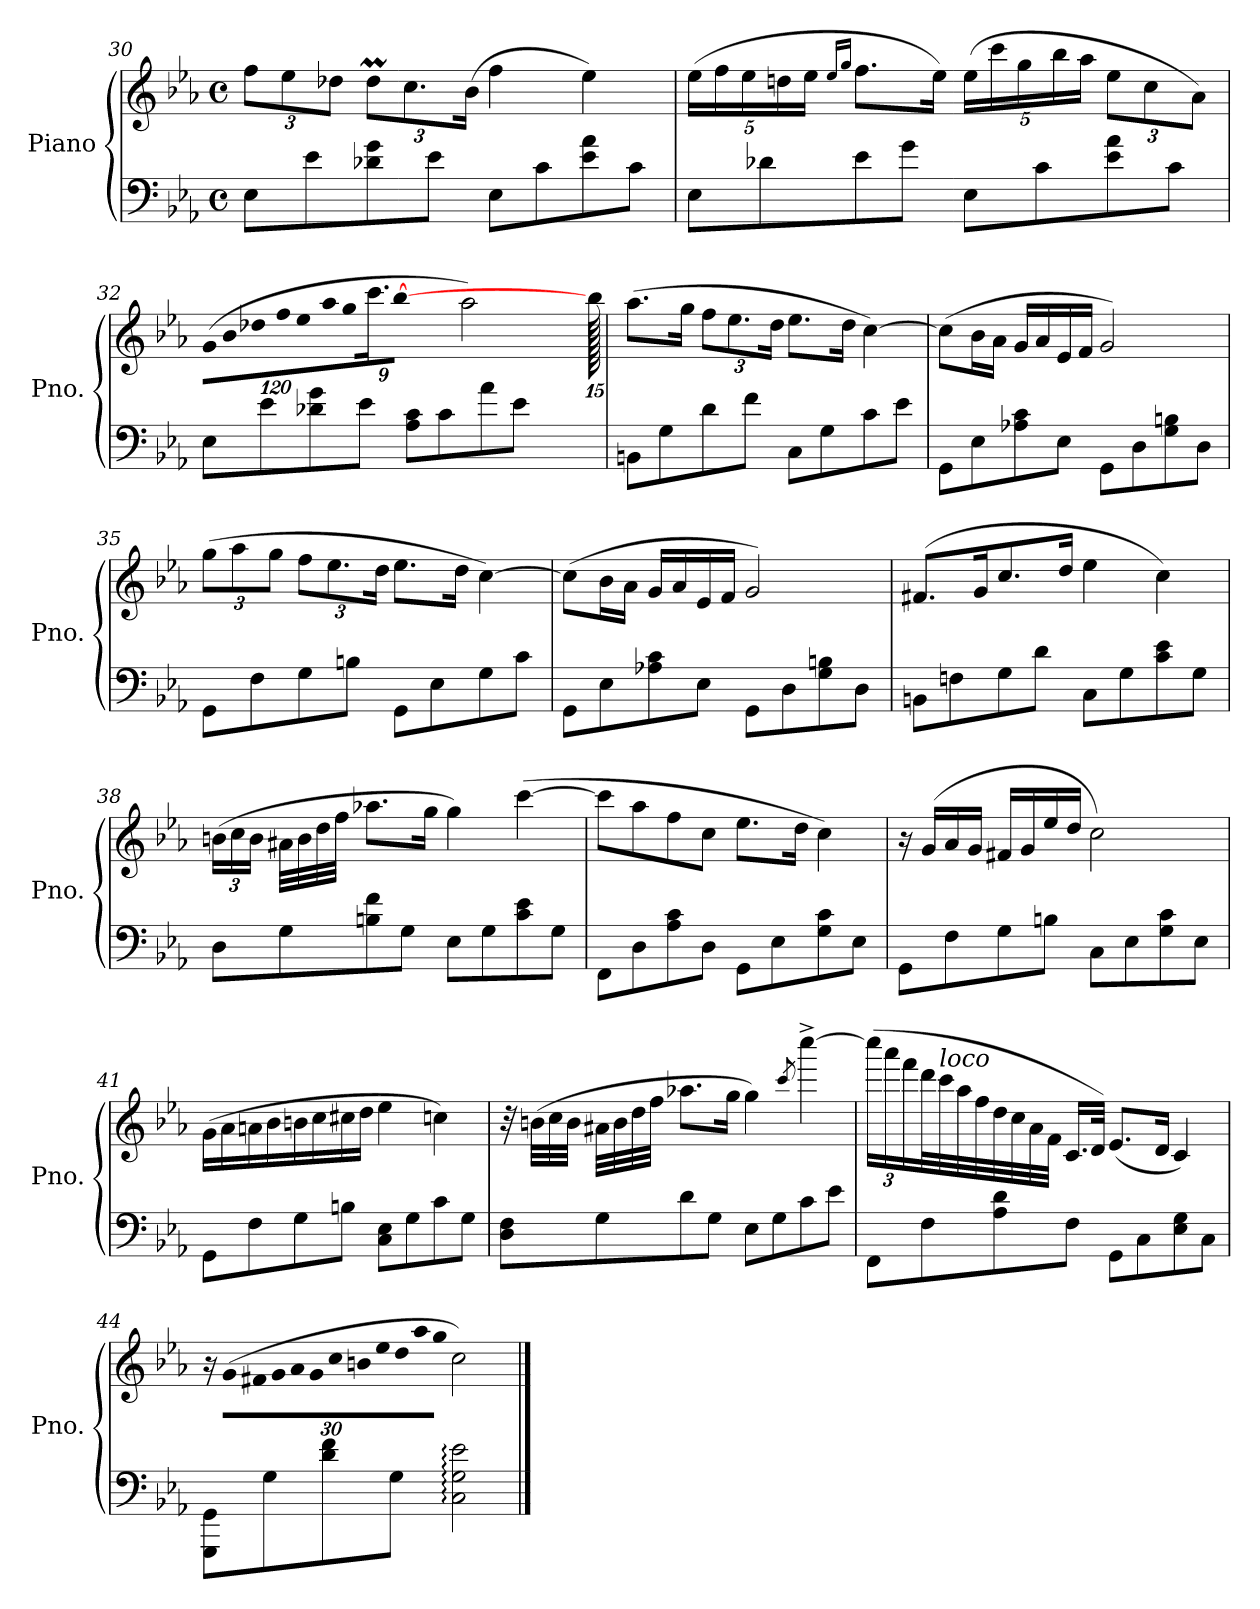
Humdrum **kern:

**kern	**kern
*part1	*part1
*staff2	*staff1
*I"Piano	*
*I'Pno.	*
!!LO:PB:g=z
*clefF4	*clefG2
*k[b-e-a-]	*k[b-e-a-]
*M4/4	*M4/4
*met(c)	*met(c)
*	*Xbrackettup
=30	=30
8E-\L	12ff\L
.	12ee-\
8e-\	.
.	12dd-X\J
8d-X\ 8g\	12dd-M\L
.	12.cc\
8e-\J	.
.	(24b-\Jk
8E-\L	4ff\
8c\	.
8e-\ 8a-\	4ee-\)
8c\J	.
=31	=31
8E-\L	(20ee-\LL
.	20ff\
.	20ee-\
8d-X\	.
.	20ddn\
.	20ee-\JJ
.	16qee-/LL
.	16qgg/JJ
8e-\	8.ff\L
8g\J	.
.	16ee-\Jk)
8E-\L	(20ee-\LL
.	20ccc\
.	20gg\
8c\	.
.	20bb-\
.	20aa-\JJ
8e-\ 8a-\	12ee-\L
.	12cc\
8c\J	.
.	12a-\J)
=32	=32
!	!LO:N:vis=16
8E-\L	(1920%107g\LL
!	!LO:N:vis=16
.	1920%107b-\
!	!LO:N:vis=16
.	1920%107dd-X\
8e-\	.
!	!LO:N:vis=16
.	1920%107ff\
!	!LO:N:vis=16
.	1920%107ee-\
8d-X\ 8g\	.
!	!LO:N:vis=16
.	1920%107aa-\
!	!LO:N:vis=16
.	1920%107gg\
8e-\J	.
.	18.ccc\
.	[640%17bb-\JJk
8A-\ 8c\L	2aa-\)
8c\	.
8a-\	.
8e-\J	.
960ryy	960bb-\]
!!LO:LB:g=z
=33	=33
8BBn\L	(8.aa-\L
8G\	.
.	16gg\Jk
8d\	12ff\L
.	12.ee-\
8f\J	.
.	24dd\Jk
8C\L	8.ee-\L
8G\	.
.	16dd\Jk
8c\	[4cc\)
8e-\J	.
=34	=34
8GG\L	(8cc\L]
8E-\	16b-\L
.	16a-\JJ
8A-X\ 8c\	16g/LL
.	16a-/
8E-\J	16e-/
.	16f/JJ
8GG\L	2g/)
8D\	.
8G\ 8Bn\	.
8D\J	.
=35	=35
8GG\L	(12gg\L
.	12aa-\
8F\	.
.	12gg\J
8G\	12ff\L
.	12.ee-\
8Bn\J	.
.	24dd\Jk
8GG\L	8.ee-\L
8E-\	.
.	16dd\Jk
8G\	[4cc\)
8c\J	.
!!LO:LB:g=z
=36	=36
8GG\L	(8cc\L]
8E-\	16b-\L
.	16a-\JJ
8A-X\ 8c\	16g/LL
.	16a-/
8E-\J	16e-/
.	16f/JJ
8GG\L	2g/)
8D\	.
8G\ 8Bn\	.
8D\J	.
=37	=37
8BBn\L	(8.f#X/L
8Fn\	.
.	16g/K
8G\	8.cc/
8d\J	.
.	16dd/Jk
8C\L	4ee-\
8G\	.
8c\ 8e-\	4cc\)
8G\J	.
=38	=38
8D\L	(24bn\LL
.	24cc\
.	24b\JJ
8G\	32a#X\LLL
.	32b\
.	32dd\
.	32ff\JJJ
8Bn\ 8f\	8.aa-X\L
8G\J	.
.	16gg\Jk
8E-\L	4gg\)
8G\	.
8c\ 8e-\	([4ccc\
8G\J	.
!!LO:LB:g=z
=39	=39
8FF\L	8ccc\L]
8D\	8aa-\
8A-\ 8c\	8ff\
8D\J	8cc\J
8GG\L	8.ee-\L
8E-\	.
.	16dd\Jk
8G\ 8c\	4cc\)
8E-\J	.
=40	=40
8GG\L	16r
.	(>16g/LL
8F\	16a-/
.	16g/JJ
8G\	16f#X/LL
.	16g/
8Bn\J	16ee-/
.	16dd/JJ
8C\L	2cc\)
8E-\	.
8G\ 8c\	.
8E-\J	.
=41	=41
8GG\L	(16g\LL
.	16a-\
8F\	16an\
.	16b-\
8G\	16bn\
.	16cc\
8Bn\J	16cc#X\
.	16dd\JJ
8C\ 8E-\L	4ee-\
8G\	.
8c\	4ccn\)
8G\J	.
!!LO:LB:g=z
=42	=42
8D\ 8F\L	32r
.	(32bn\LLL
.	32cc\
.	32b\JJJ
8G\	32a#X\LLL
.	32b\
.	32dd\
.	32ff\JJJ
8d\	8.aa-X\L
8G\J	.
.	16gg\Jk
8E-\L	4gg\)
8G\	.
.	8qccc/
8c\	[4cccc^\
8e-\J	.
=43	=43
8FF\L	(24cccc\LL]
.	24aaa-\
.	24fff\
8F\	32ddd\L
!	!LO:TX:a:i:t=loco
.	32ccc\
.	32aa-\
.	32ff\
8A-\ 8d\	32dd\
.	32cc\
.	32a-\
.	32f\JJJ
8F\J	16.c/LL
.	32d/JJk)
8GG\L	(8.e-/L
8C\	.
.	16d/Jk
8E-\ 8G\	4c/)
8C\J	.
=44	=44
8GGG\ 8GG\L	16r
!	!LO:N:vis=16
.	(480%19g\LL
!	!LO:N:vis=16
.	480%19f#X\
8G\	.
!	!LO:N:vis=16
.	480%19g\
!	!LO:N:vis=16
.	480%19a-\
!	!LO:N:vis=16
.	480%19g\
8d\ 8f\	.
!	!LO:N:vis=16
.	480%19cc\
!	!LO:N:vis=16
.	480%19bn\
!	!LO:N:vis=16
.	480%19ee-\
8G\J	.
!	!LO:N:vis=16
.	480%19dd\
!	!LO:N:vis=16
.	480%19aa-\
!	!LO:N:vis=16
.	480%19gg\JJ
.	480ryy
2C\: 2G\: 2e-\:	2cc\)
==	==
*-	*-
